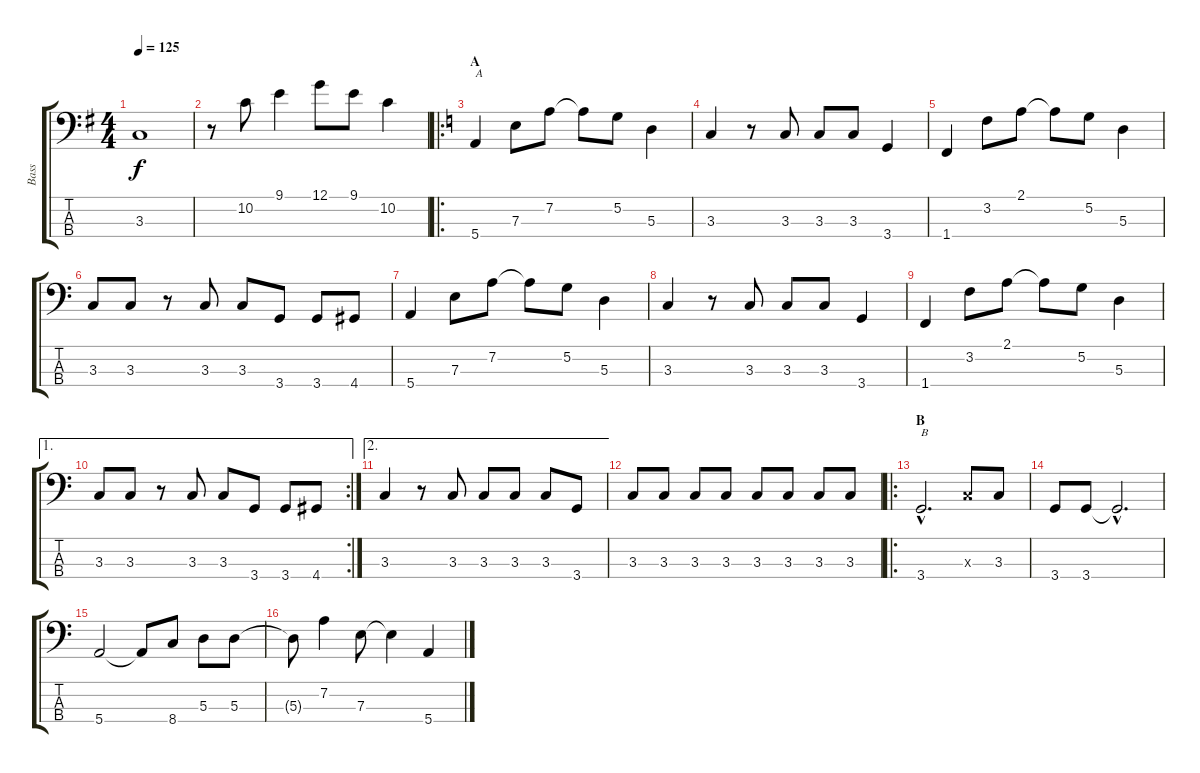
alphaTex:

\track ("Bass" "Bass") {instrument electricbasspick}
\staff {score tabs}
\tuning (G2 D2 A1 E1) {hide}
\ts (4 4)
\tempo 125
\clef f4
\ks g
3.3{t}.1{dy f} |
r.8 10.2.8 9.1.4 12.1.8 9.1.8 10.2.4 |
\ro
\section ("" "A")
\ks c
5.4.4{txt "A"} 7.3.8 7.2.8 7.2{t}.8 5.2.8 5.3.4 |
3.3.4 r.8 3.3.8 3.3.8 3.3.8 3.4.4 |
1.4.4 3.2.8 2.1.8 2.1{t}.8 5.2.8 5.3.4 |
3.3.8 3.3.8 r.8 3.3.8 3.3.8 3.4.8 3.4.8 4.4.8 |
5.4.4 7.3.8 7.2.8 7.2{t}.8 5.2.8 5.3.4 |
3.3.4 r.8 3.3.8 3.3.8 3.3.8 3.4.4 |
1.4.4 3.2.8 2.1.8 2.1{t}.8 5.2.8 5.3.4 |
\ae 1
\rc 2
3.3.8 3.3.8 r.8 3.3.8 3.3.8 3.4.8 3.4.8 4.4.8 |
\ae 2
3.3.4 r.8 3.3.8 3.3.8 3.3.8 3.3.8 3.4.8 |
3.3.8 3.3.8 3.3.8 3.3.8 3.3.8 3.3.8 3.3.8 3.3.8 |
\ro
\section ("" "B")
3.4{hac}.2{d txt "B"} 3.3{x}.8 3.3.8 |
3.4.8 3.4.8 3.4{hac t}.2{d} |
5.4.2 5.4{t}.8 8.4.8 5.3.8 5.3.8 |
5.3{t}.8 7.2.4 7.3.8 7.3{t}.4 5.4.4
